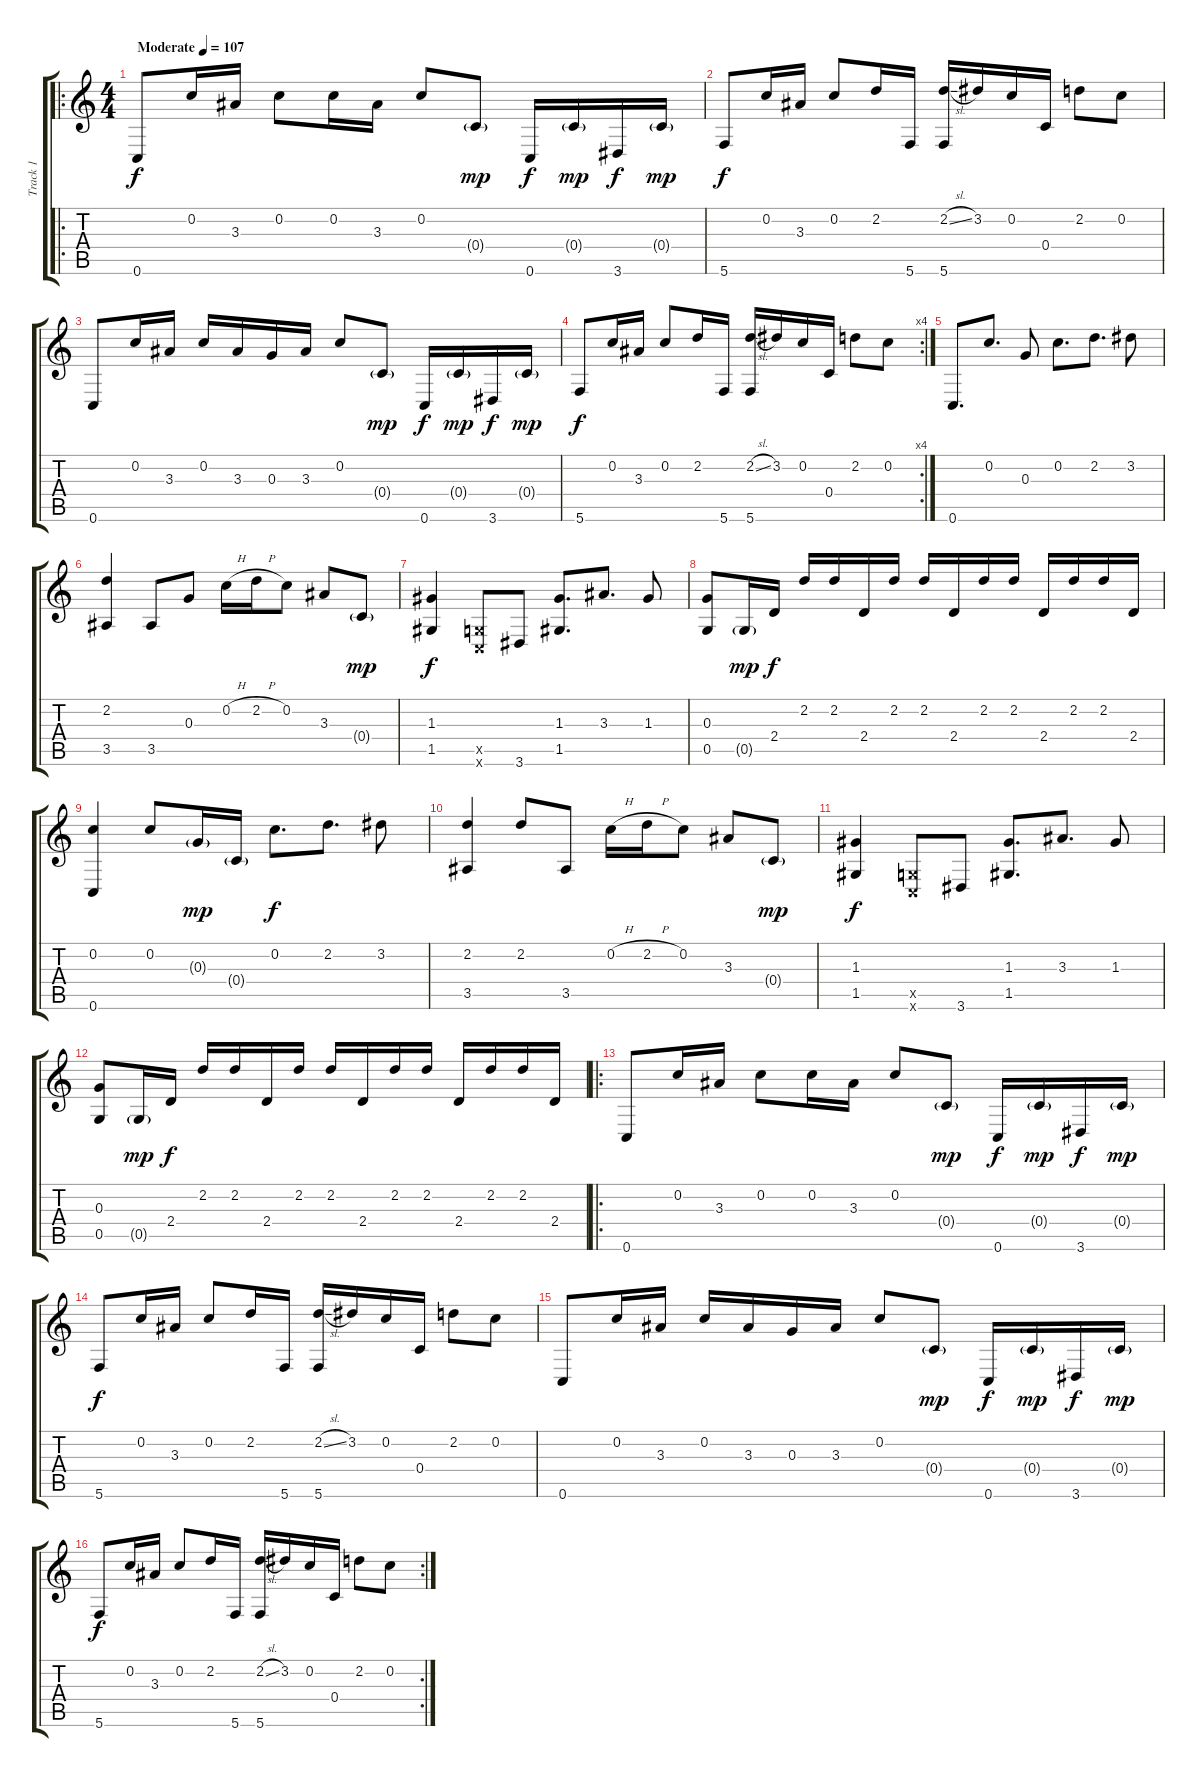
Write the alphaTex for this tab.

\track ("Track 1" "Track 1") {instrument acousticguitarsteel}
\staff {score tabs}
\tuning (Eb4 C4 G3 C3 G2 C2) {hide}
\ro
\ts (4 4)
\tempo (107 "Moderate")
\clef g2
\ks c
0.6.8{dy f instrument acousticguitarsteel} 0.2.16 3.3.16 0.2.8 0.2.16 3.3.16 0.2.8 0.4{g}.8{dy mp} 0.6.16{dy f} 0.4{g}.16{dy mp} 3.6.16{dy f} 0.4{g}.16{dy mp} |
5.6.8{dy f} 0.2.16 3.3.16 0.2.8 2.2.16 5.6.16 (2.2{sl} 5.6).16 3.2.16 0.2.16 0.4.16 2.2.8 0.2.8 |
0.6.8 0.2.16 3.3.16 0.2.16 3.3.16 0.3.16 3.3.16 0.2.8 0.4{g}.8{dy mp} 0.6.16{dy f} 0.4{g}.16{dy mp} 3.6.16{dy f} 0.4{g}.16{dy mp} |
\rc 4
5.6.8{dy f} 0.2.16 3.3.16 0.2.8 2.2.16 5.6.16 (2.2{sl} 5.6).16 3.2.16 0.2.16 0.4.16 2.2.8 0.2.8 |
0.6.8{d} 0.2.8{d} 0.3.8 0.2.8{d} 2.2.8{d} 3.2.8 |
(2.2 3.5).4 3.5.8 0.3.8 0.2{h}.16 2.2{h}.16 0.2.8 3.3.8 0.4{g}.8{dy mp} |
(1.3 1.5).4{dy f} (0.5{x} 0.6{x}).8 3.6.8 (1.3 1.5).8{d} 3.3.8{d} 1.3.8 |
(0.3 0.5).8 0.5{g}.16{dy mp} 2.4.16{dy f} 2.2.16 2.2.16 2.4.16 2.2.16 2.2.16 2.4.16 2.2.16 2.2.16 2.4.16 2.2.16 2.2.16 2.4.16 |
(0.2 0.6).4 0.2.8 0.3{g}.16{dy mp} 0.4{g}.16 0.2.8{d dy f} 2.2.8{d} 3.2.8 |
(2.2 3.5).4 2.2.8 3.5.8 0.2{h}.16 2.2{h}.16 0.2.8 3.3.8 0.4{g}.8{dy mp} |
(1.3 1.5).4{dy f} (0.5{x} 0.6{x}).8 3.6.8 (1.3 1.5).8{d} 3.3.8{d} 1.3.8 |
(0.3 0.5).8 0.5{g}.16{dy mp} 2.4.16{dy f} 2.2.16 2.2.16 2.4.16 2.2.16 2.2.16 2.4.16 2.2.16 2.2.16 2.4.16 2.2.16 2.2.16 2.4.16 |
\ro
0.6.8 0.2.16 3.3.16 0.2.8 0.2.16 3.3.16 0.2.8 0.4{g}.8{dy mp} 0.6.16{dy f} 0.4{g}.16{dy mp} 3.6.16{dy f} 0.4{g}.16{dy mp} |
5.6.8{dy f} 0.2.16 3.3.16 0.2.8 2.2.16 5.6.16 (2.2{sl} 5.6).16 3.2.16 0.2.16 0.4.16 2.2.8 0.2.8 |
0.6.8 0.2.16 3.3.16 0.2.16 3.3.16 0.3.16 3.3.16 0.2.8 0.4{g}.8{dy mp} 0.6.16{dy f} 0.4{g}.16{dy mp} 3.6.16{dy f} 0.4{g}.16{dy mp} |
\rc 2
5.6.8{dy f} 0.2.16 3.3.16 0.2.8 2.2.16 5.6.16 (2.2{sl} 5.6).16 3.2.16 0.2.16 0.4.16 2.2.8 0.2.8
